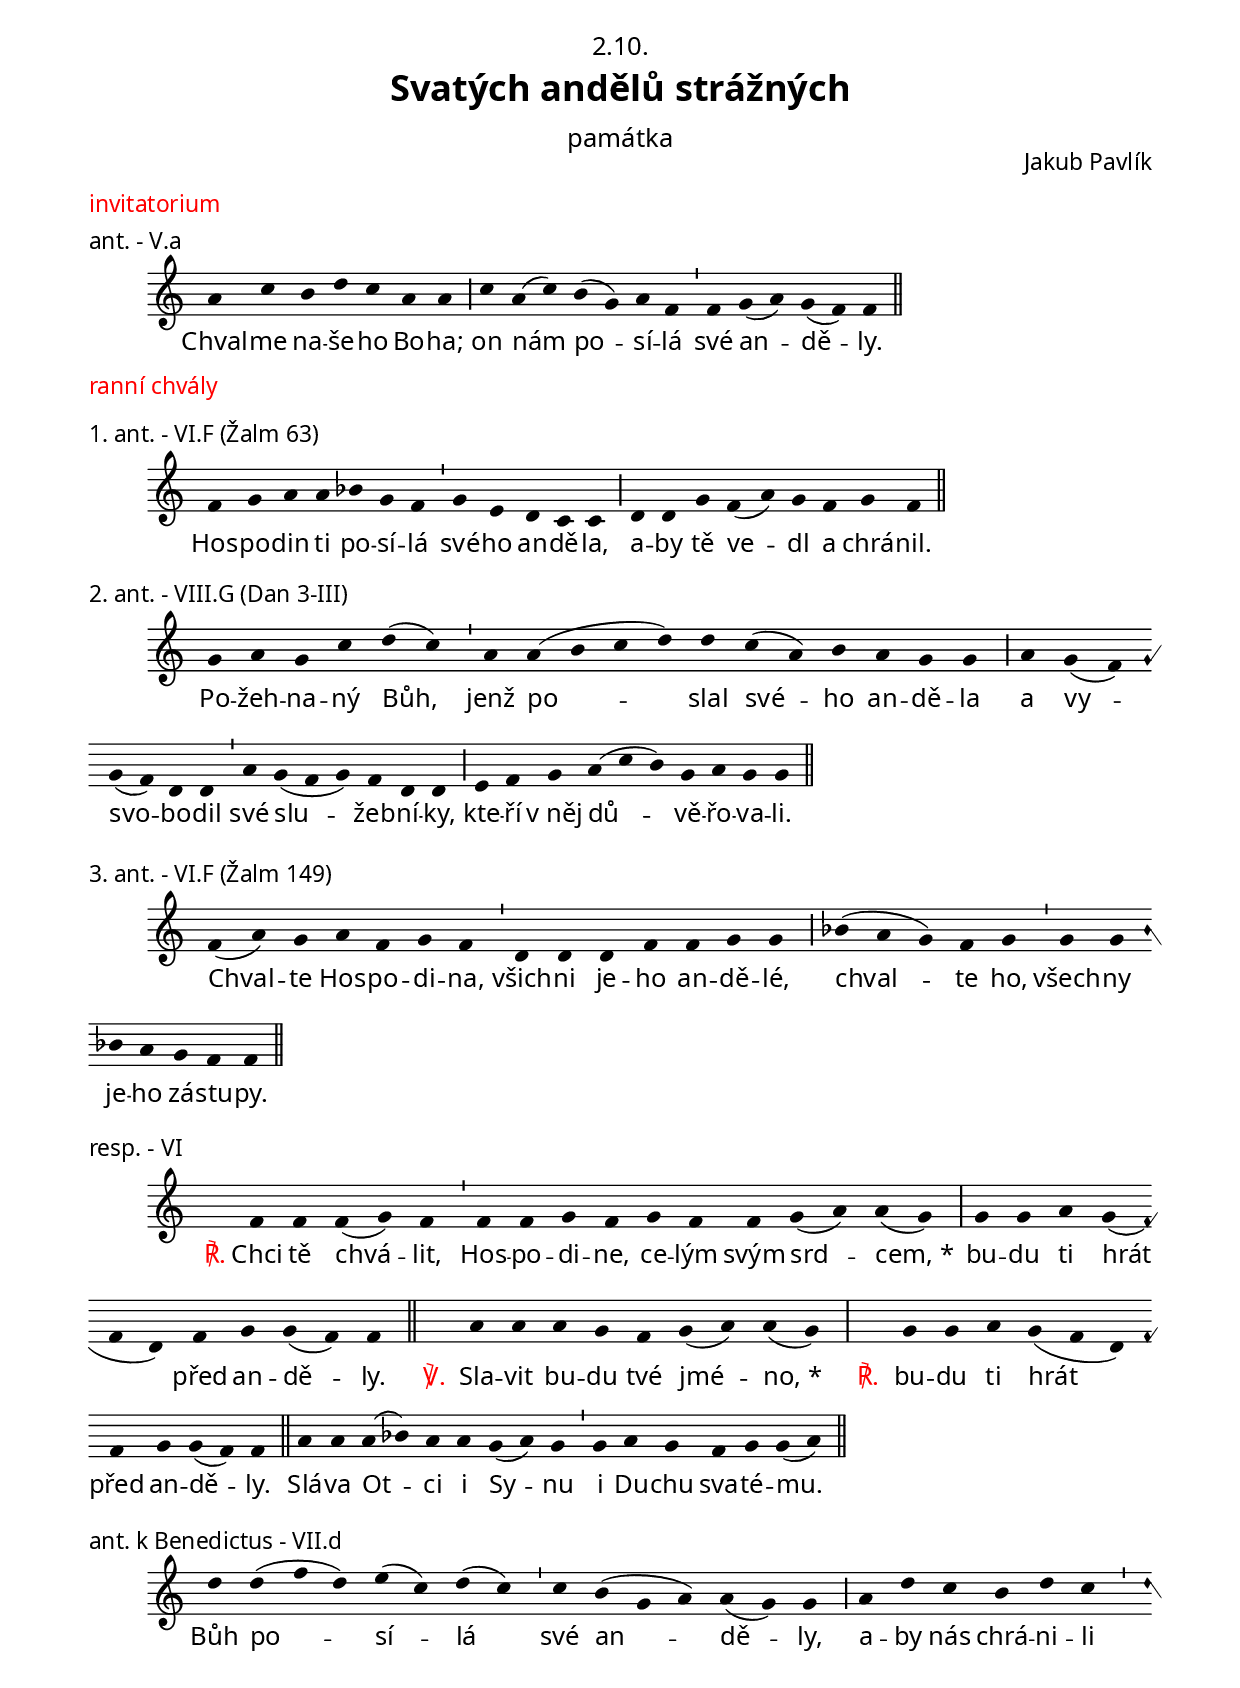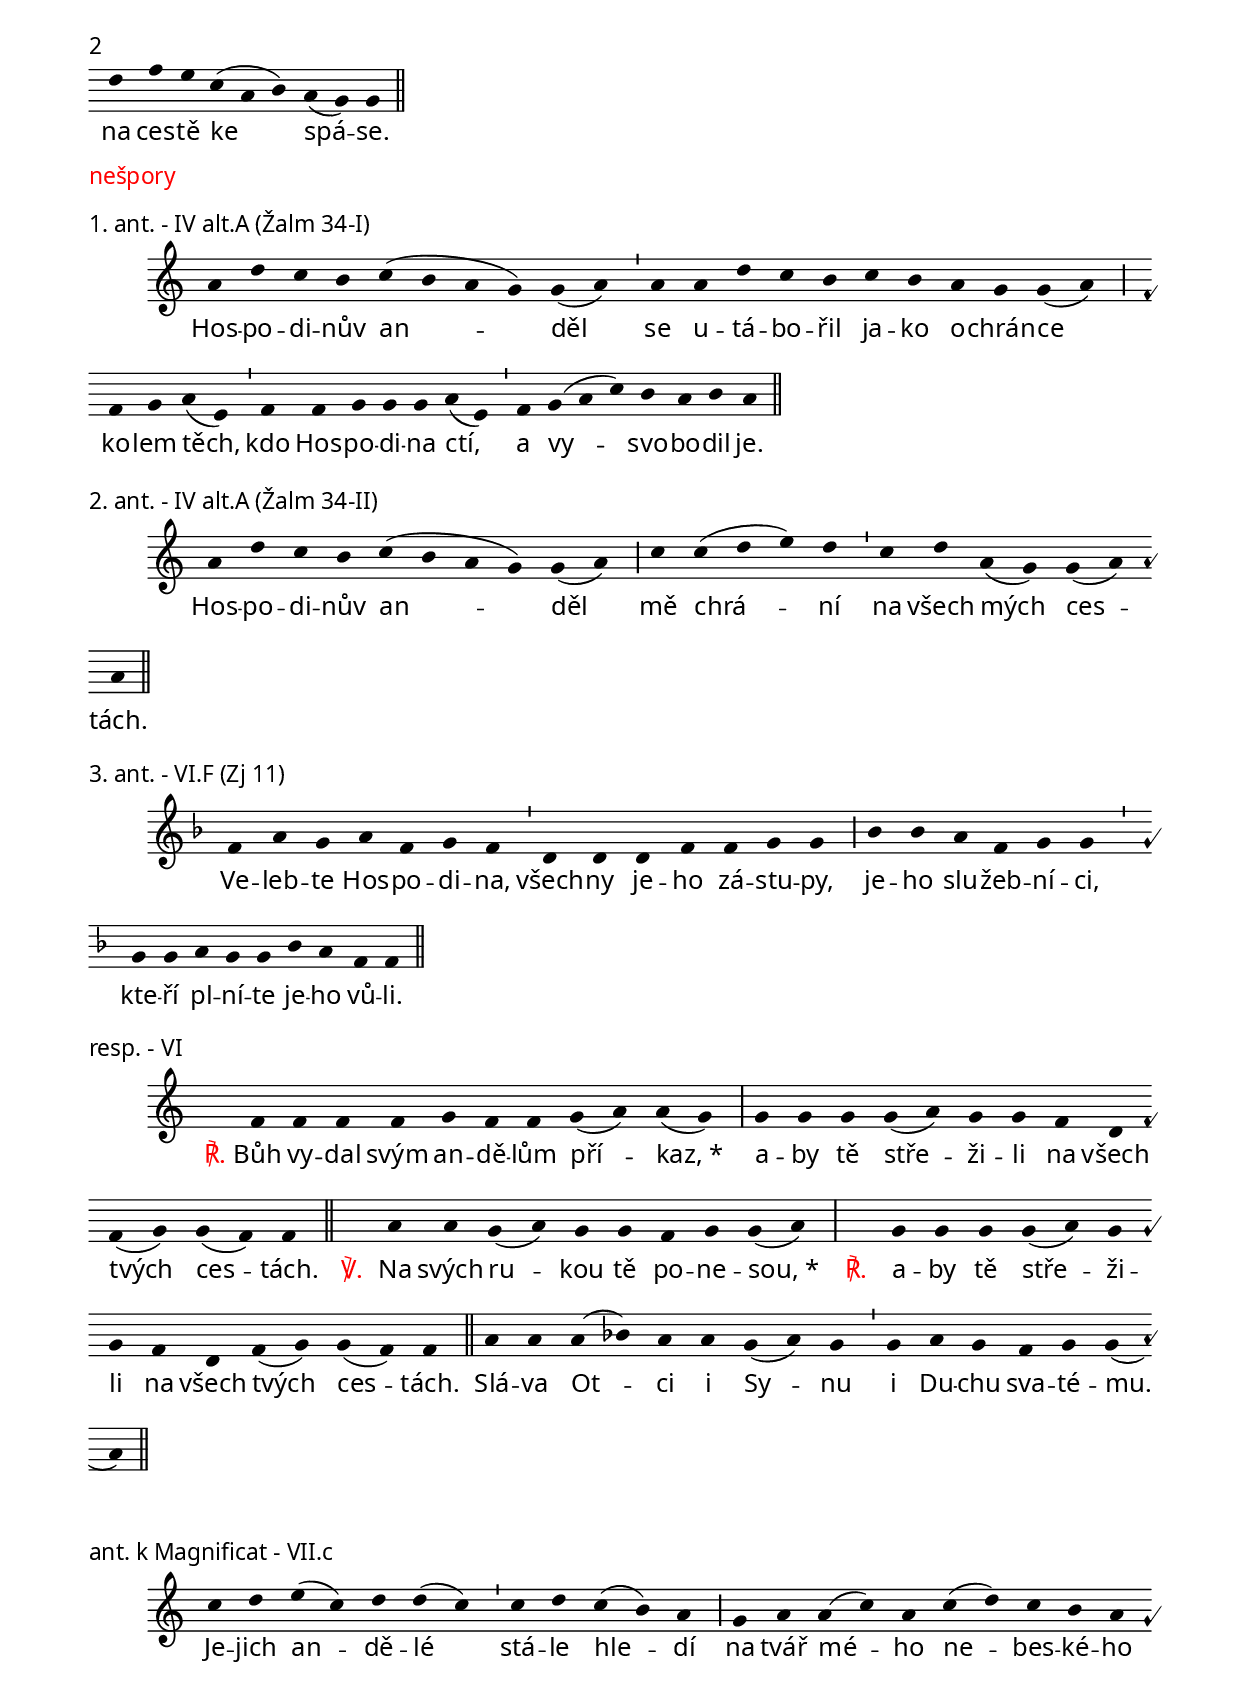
\version "2.15.40"

\include "../spolecne.ly"
\include "../dilyresponsorii.ly"

\header {
  title = \markup\titleSvatek
            "Svatých andělů strážných"
            památka
            2.10.
  composer = "Jakub Pavlík"
}

\markup {\nadpisHodinka {"invitatorium"}}

\score {
  \relative c'' {
    \choralniRezim
    a4 c b d c a a \barMaior
    c a( c) b( g) a f \barMin f g( a) g( f) f \barFinalis
  }
  \addlyrics {
    Chval -- me na -- še -- ho Bo -- ha;
    on nám po -- sí -- lá své an -- dě -- ly.
  }
  \header {
    quid = "ant."
    modus = "V"
    differentia = "a"
    psalmus = ""
    placet = "nezpěvná"
    id = "invit"
    piece = \markup {\sestavTitulekBezZalmu}
  }
}

\markup {\nadpisHodinka {"ranní chvály"}}

\score {
  \relative c' {
    \choralniRezim
    f4 g a a bes g f \barMin g e d c c \barMaior
    d d g f( a) g f g f \barFinalis
  }
  \addlyrics {
    Hos -- po -- din ti po -- sí -- lá své -- ho an -- dě -- la,
    a -- by tě ve -- dl a chrá -- nil.
  }
  \header {
    quid = "1. ant."
    modus = "VI"
    differentia = "F"
    psalmus = "Žalm 63"
    id = "rch-a1"
    piece = \markup {\sestavTitulek}
  }
}

\score {
  \relative c'' {
    \choralniRezim
    g4 a g c d( c) \barMin
    a a( b c d) d c( a) b a g g \barMaior
    a g( f) g( f) d d \barMin a' g( f g) f d d \barMaior
    e f g a( c b) g a g g \barFinalis
  }
  \addlyrics {
    Po -- žeh -- na -- ný Bůh,
    jenž po -- slal své -- ho an -- dě -- la
    a vy -- svo -- bo -- dil své slu -- žeb -- ní -- ky,
    kte -- ří v_něj dů -- vě -- řo -- va -- li.
  }
  \header {
    quid = "2. ant."
    modus = "VIII"
    differentia = "G"
    psalmus = "Dan 3-III"
    placet = "_kteří_ ať nezačíná na e"
    id = "rch-a2"
    piece = \markup {\sestavTitulek}
  }
}

\score {
  \relative c' {
    \choralniRezim
    f4( a) g a f g f \barMin
    d d d f f g g \barMaior
    bes( a g) f g \barMin
    g g bes a g f f \barFinalis
  }
  \addlyrics {
    Chval -- te Hos -- po -- di -- na,
    všich -- ni je -- ho an -- dě -- lé,
    chval -- te ho,
    všech -- ny je -- ho zá -- stu -- py.
  }
  \header {
    quid = "3. ant."
    modus = "VI"
    differentia = "F"
    psalmus = "Žalm 149"
    id = "rch-a3"
    piece = \markup {\sestavTitulek}
  }
}

\score {
  \relative c' {
    \choralniRezim

    % R
    \neviditelna f
    f4 f f( g) f \barMin f f g f g f f g( a) a( g) \barMax
    g g a g( f d) f g g( f) f \barFinalis
    % V
    \neviditelna a
    a4 a a g f g( a) a( g) \barMax
    % R
    \neviditelna a
    g g a g( f d) f g g( f) f \barFinalis
    % Slava
    \respVIdoxologie \barFinalis
  }
  \addlyrics {
    \Response Chci tě chvá -- lit, Hos -- po -- di -- ne,
    ce -- lým svým srd -- cem,_*
    bu -- du ti hrát před an -- dě -- ly.
    \Verse Sla -- vit bu -- du tvé jmé -- no,_*
    \Response bu -- du ti hrát před an -- dě -- ly.
    \textRespDoxologie
  }
  \header {
    quid = "resp."
    modus = "VI"
    placet = "zjednodušit první část repetendy"
    id = "rch-r"
    piece = \markup {\sestavTitulekResp}
  }
}

\score {
  \relative c'' {
    \choralniRezim
    d4 d( f d) e( c) d( c) \barMin c b( g a) a( g) g \barMaior
    a d c b d c \barMin d f e c( a b) a( g) g \barFinalis
  }
  \addlyrics {
    Bůh po -- sí -- lá své an -- dě -- ly,
    a -- by nás chrá -- ni -- li na ces -- tě ke spá -- se.
  }
  \header {
    quid = "ant. k Benedictus"
    modus = "VII"
    differentia = "d"
    psalmus = ""
    id = "rch-aben"
    piece = \markup {\sestavTitulekBezZalmu}
  }
}

\markup {\nadpisHodinka {"nešpory"}}

\score {
  \relative c'' {
    \choralniRezim
    a4 d c b c( b a g) g( a) \barMin
    a a d c b c b a g g( a) \barMaior
    f g a( e) \barMin f f g g g a( e) \barMin
    f g( a c) b a b a \barFinalis
  }
  \addlyrics {
    Hos -- po -- di -- nův an -- děl
    se u -- tá -- bo -- řil ja -- ko o -- chrán -- ce
    ko -- lem těch, kdo Hos -- po -- di -- na ctí,
    a vy -- svo -- bo -- dil je.
  }
  \header {
    quid = "1. ant."
    modus = "IV alt"
    differentia = "A"
    psalmus = "Žalm 34-I"
    id = "ne-a1"
    piece = \markup {\sestavTitulek}
  }
}

\score {
  \relative c'' {
    \choralniRezim
    a4 d c b c( b a g) g( a) \barMaior
    c c( d e) d \barMin
    c d a( g) g( a) a \barFinalis
  }
  \addlyrics {
    Hos -- po -- di -- nův an -- děl
    mě chrá -- ní
    na všech mých ces -- tách.
  }
  \header {
    quid = "2. ant."
    modus = "IV alt"
    differentia = "A"
    psalmus = "Žalm 34-II"
    placet = "doslovná citace výrazného motivu předchozí antifony je nepěkná"
    id = "ne-a2"
    piece = \markup {\sestavTitulek}
  }
}

\score {
  \relative c' {
    \choralniRezim
    \key f \major
    f4 a g a f g f \barMin
    d d d f f g g \barMaior
    bes bes a f g g \barMin
    g g a g g bes a f f \barFinalis
  }
  \addlyrics {
    Ve -- leb -- te Hos -- po -- di -- na,
    všech -- ny je -- ho zá -- stu -- py,
    je -- ho slu -- žeb -- ní -- ci,
    kte -- ří pl -- ní -- te je -- ho vů -- li.
  }
  \header {
    quid = "3. ant."
    modus = "VI"
    differentia = "F"
    psalmus = "Zj 11"
    id = "ne-a3"
    fons = "melodie: podle zde, r.ch., 3. ant."
    piece = \markup {\sestavTitulek}
  }
}

\score {
  \relative c' {
    \choralniRezim

    % R
    \neviditelna f
    f4 f f f g f f g( a) a( g) \barMax
    g g g g( a) g g f d f( g) g( f) f \barFinalis
    % V
    \neviditelna a
    a4 a g( a) g g f g g( a) \barMax
    % R
    \neviditelna a
    g g g g( a) g g f d f( g) g( f) f \barFinalis
    % Slava
    \respVIdoxologie \barFinalis
  }
  \addlyrics {
    \Response Bůh vy -- dal svým an -- dě -- lům pří -- kaz,_*
    a -- by tě stře -- ži -- li na všech tvých ces -- tách.
    \Verse Na svých ru -- kou tě po -- ne -- sou,_*
    \Response a -- by tě stře -- ži -- li na všech tvých ces -- tách.
    \textRespDoxologie
  }
  \header {
    quid = "resp."
    modus = "VI"
    id = "ne-r"
    piece = \markup {\sestavTitulekResp}
  }
}

\score {
  \relative c'' {
    \choralniRezim
    c4 d e( c) d d( c) \barMin c d c( b) a \barMaior
    g a a( c) a c( d) c b a g g \barFinalis
  }
  \addlyrics {
    Je -- jich an -- dě -- lé stá -- le hle -- dí
    na tvář mé -- ho ne -- bes -- ké -- ho Ot -- ce.
  }
  \header {
    quid = "ant. k Magnificat"
    modus = "VII"
    differentia = "c"
    psalmus = ""
    placet = "druhá půle, konkrétně _nebeského Otce_, se mi nelíbí rytmicky"
    id = "ne-amag"
    piece = \markup {\sestavTitulekBezZalmu}
  }
}